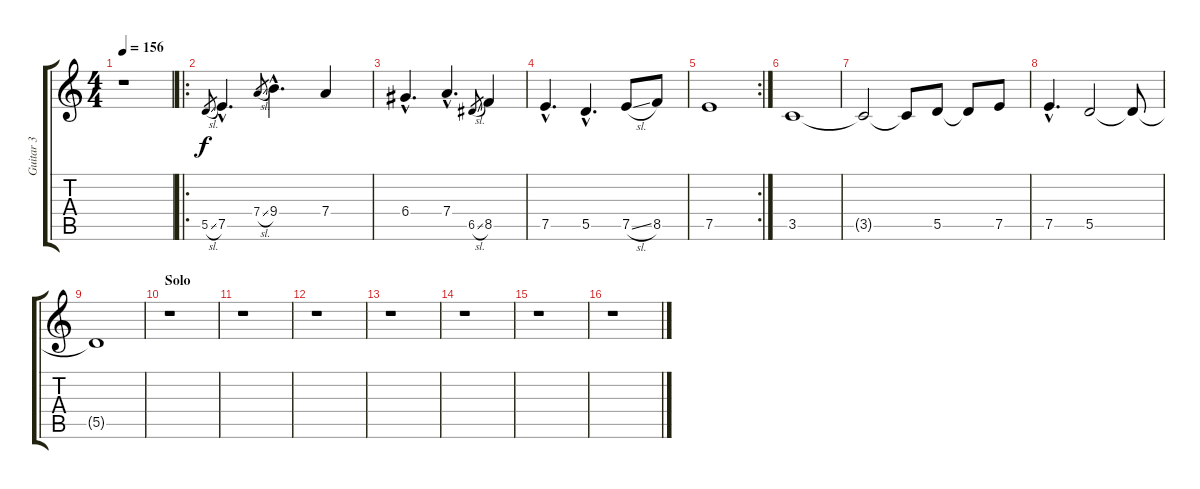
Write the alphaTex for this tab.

\track ("Guitar 3" "Guitar 3") {instrument distortionguitar}
\staff {score tabs}
\tuning (E4 B3 G3 D3 A2 E2) {hide}
\ts (4 4)
\tempo 156
\clef g2
\ks c
r.1{dy f} |
\ro
5.5{sl}.8{gr} 7.5{hac}.4{d} 7.4{sl}.8{gr} 9.4{hac}.4{d} 7.4.4 |
6.4{hac}.4{d} 7.4{hac}.4{d} 6.5{sl}.8{gr} 8.5.4 |
7.5{hac}.4{d} 5.5{hac}.4{d} 7.5{sl}.8 8.5.8 |
\rc 2
7.5.1 |
3.5.1 |
3.5{t}.2 3.5{t}.8 5.5.8 5.5{t}.8 7.5.8 |
7.5{hac}.4{d} 5.5.2 5.5{t}.8 |
5.5{t}.1 |
\section ("" "Solo")
r.1 |
r.1 |
r.1 |
r.1 |
r.1 |
r.1 |
r.1
